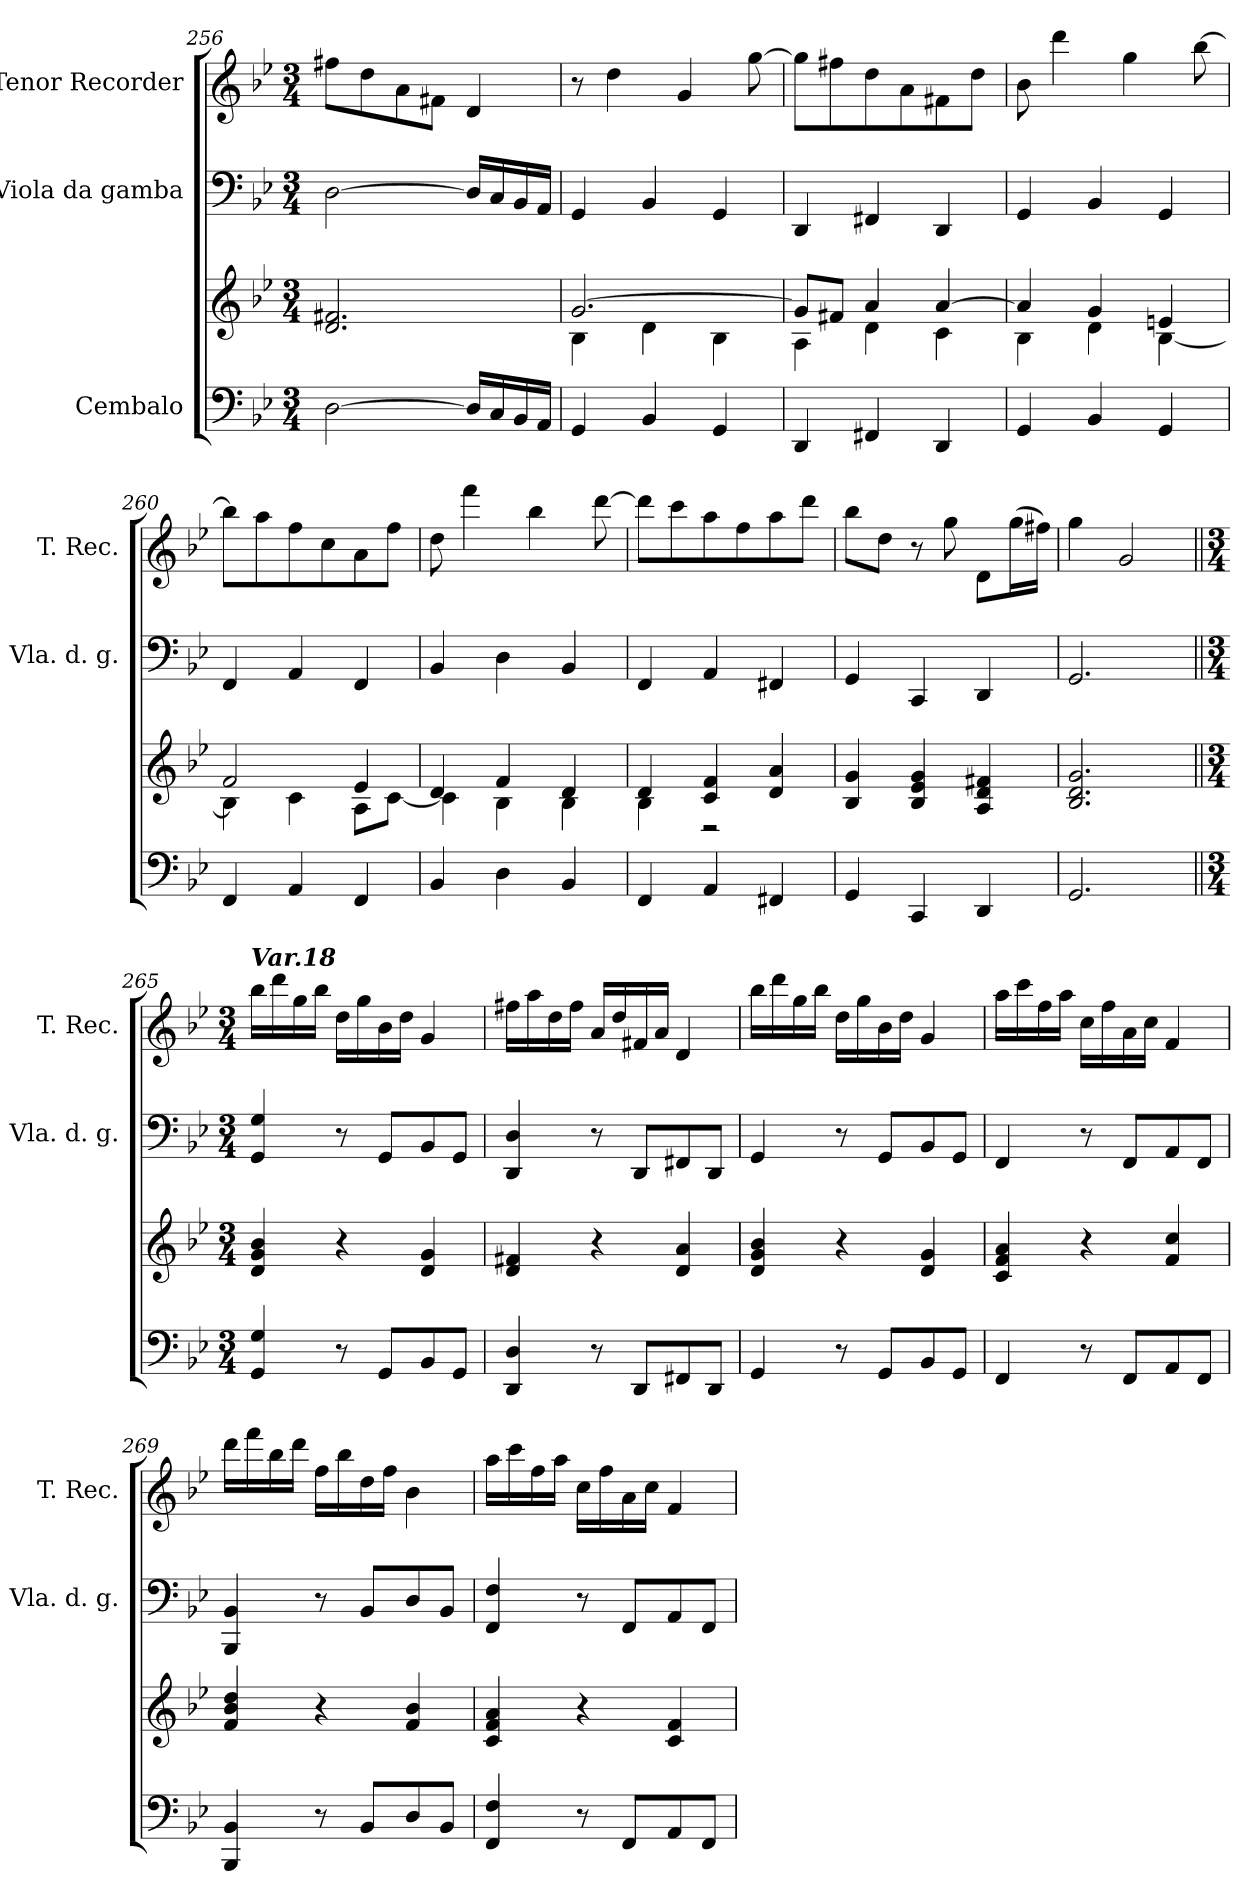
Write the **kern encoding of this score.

**kern	**kern	**kern	**kern
*part3	*part3	*part2	*part1
*staff4	*staff3	*staff2	*staff1
*I"Cembalo	*	*I"Viola da gamba	*I"Tenor Recorder
*	*	*I'Vla. d. g.	*I'T. Rec.
*clefF4	*clefG2	*clefF4	*clefG2
*k[b-e-]	*k[b-e-]	*k[b-e-]	*k[b-e-]
*M3/4	*M3/4	*M3/4	*M3/4
=256	=256	=256	=256
[2D\	2.d/ 2.f#X/	[2D\	8ff#X\L
.	.	.	8dd\
.	.	.	8a\
.	.	.	8f#X\J
16D/LL]	.	16D/LL]	4d/
16C/	.	16C/	.
16BB-/	.	16BB-/	.
16AA/JJ	.	16AA/JJ	.
!!LO:LB:g=z
=257	=257	=257	=257
*	*^	*	*
4GG/	[2.g/	4B-\	4GG/	8r
.	.	.	.	4dd\
4BB-/	.	4d\	4BB-/	.
.	.	.	.	4g/
4GG/	.	4B-\	4GG/	.
.	.	.	.	[8gg\
=258	=258	=258	=258	=258
4DD/	8g/L]	4A\	4DD/	8gg\L]
.	8f#X/J	.	.	8ff#X\
4FF#X/	4a/	4d\	4FF#X/	8dd\
.	.	.	.	8a\
4DD/	[4a/	4c\	4DD/	8f#X\
.	.	.	.	8dd\J
=259	=259	=259	=259	=259
4GG/	4a/]	4B-\	4GG/	8b-\
.	.	.	.	4ddd\
4BB-/	4g/	4d\	4BB-/	.
.	.	.	.	4gg\
4GG/	4en/	[4B-\	4GG/	.
.	.	.	.	[8bb-\
=260	=260	=260	=260	=260
4FF/	2f/	4B-\]	4FF/	8bb-\L]
.	.	.	.	8aa\
4AA/	.	4c\	4AA/	8ff\
.	.	.	.	8cc\
4FF/	4e-/	8A\L	4FF/	8a\
.	.	[8c\J	.	8ff\J
=261	=261	=261	=261	=261
4BB-/	4d/	4c\]	4BB-/	8dd\
.	.	.	.	4fff\
4D\	4f/	4B-\	4D\	.
.	.	.	.	4bb-\
4BB-/	4d/	4B-\	4BB-/	.
.	.	.	.	[8ddd\
=262	=262	=262	=262	=262
4FF/	4d/	4B-\	4FF/	8ddd\L]
.	.	.	.	8ccc\
4AA/	4c/ 4f/	2r	4AA/	8aa\
.	.	.	.	8ff\
4FF#X/	4d/ 4a/	.	4FF#X/	8aa\
.	.	.	.	8ddd\J
*	*v	*v	*	*
=263	=263	=263	=263
4GG/	4B-/ 4g/	4GG/	8bb-\L
.	.	.	8dd\J
4CC/	4B-/ 4e-/ 4g/	4CC/	8r
.	.	.	8gg\
4DD/	4A/ 4d/ 4f#X/	4DD/	8d\L
.	.	.	(16gg\L
.	.	.	16ff#X\JJ)
=264	=264	=264	=264
2.GG/	2.B-/ 2.d/ 2.g/	2.GG/	4gg\
.	.	.	2g/
!!LO:LB:g=z
=265||	=265||	=265||	=265||
*M3/4	*M3/4	*M3/4	*M3/4
!	!	!	!LO:TX:a:Bi:t=Var.18
4GG/ 4G/	4d/ 4g/ 4b-/	4GG/ 4G/	16bb-\LL
.	.	.	16ddd\
.	.	.	16gg\
.	.	.	16bb-\JJ
8r	4r	8r	16dd\LL
.	.	.	16gg\
8GG/L	.	8GG/L	16b-\
.	.	.	16dd\JJ
8BB-/	4d/ 4g/	8BB-/	4g/
8GG/J	.	8GG/J	.
=266	=266	=266	=266
4DD/ 4D/	4d/ 4f#X/	4DD/ 4D/	16ff#X\LL
.	.	.	16aa\
.	.	.	16dd\
.	.	.	16ff#\JJ
8r	4r	8r	16a/LL
.	.	.	16dd/
8DD/L	.	8DD/L	16f#X/
.	.	.	16a/JJ
8FF#X/	4d/ 4a/	8FF#X/	4d/
8DD/J	.	8DD/J	.
=267	=267	=267	=267
4GG/	4d/ 4g/ 4b-/	4GG/	16bb-\LL
.	.	.	16ddd\
.	.	.	16gg\
.	.	.	16bb-\JJ
8r	4r	8r	16dd\LL
.	.	.	16gg\
8GG/L	.	8GG/L	16b-\
.	.	.	16dd\JJ
8BB-/	4d/ 4g/	8BB-/	4g/
8GG/J	.	8GG/J	.
=268	=268	=268	=268
4FF/	4c/ 4f/ 4a/	4FF/	16aa\LL
.	.	.	16ccc\
.	.	.	16ff\
.	.	.	16aa\JJ
8r	4r	8r	16cc\LL
.	.	.	16ff\
8FF/L	.	8FF/L	16a\
.	.	.	16cc\JJ
8AA/	4f/ 4cc/	8AA/	4f/
8FF/J	.	8FF/J	.
=269	=269	=269	=269
4BBB-/ 4BB-/	4f/ 4b-/ 4dd/	4BBB-/ 4BB-/	16ddd\LL
.	.	.	16fff\
.	.	.	16bb-\
.	.	.	16ddd\JJ
8r	4r	8r	16ff\LL
.	.	.	16bb-\
8BB-/L	.	8BB-/L	16dd\
.	.	.	16ff\JJ
8D/	4f/ 4b-/	8D/	4b-\
8BB-/J	.	8BB-/J	.
=270	=270	=270	=270
4FF/ 4F/	4c/ 4f/ 4a/	4FF/ 4F/	16aa\LL
.	.	.	16ccc\
.	.	.	16ff\
.	.	.	16aa\JJ
8r	4r	8r	16cc\LL
.	.	.	16ff\
8FF/L	.	8FF/L	16a\
.	.	.	16cc\JJ
8AA/	4c/ 4f/	8AA/	4f/
8FF/J	.	8FF/J	.
=	=	=	=
*-	*-	*-	*-
